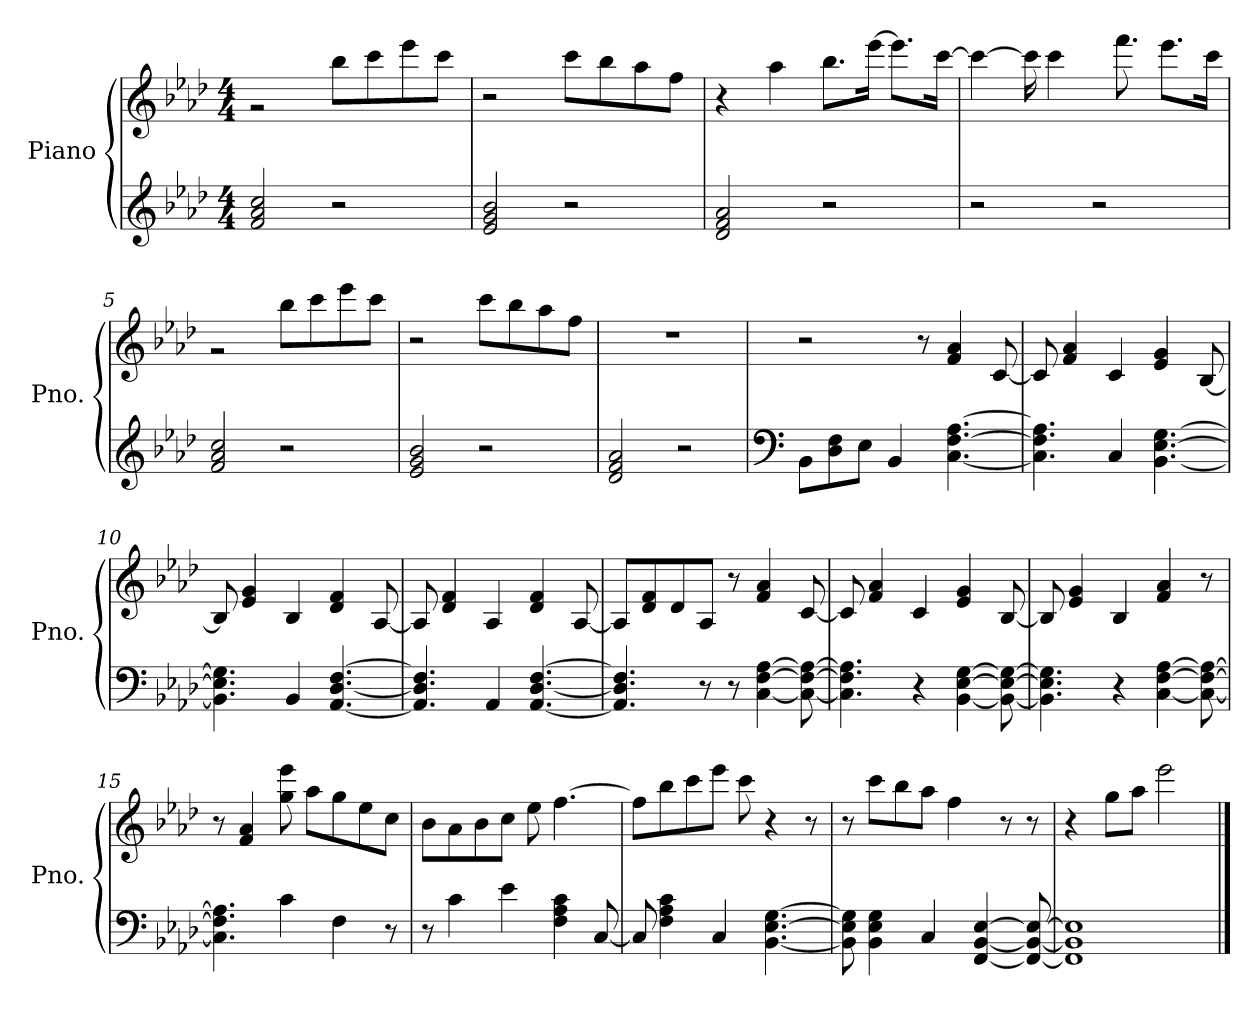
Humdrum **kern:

**kern	**kern
*part1	*part1
*staff2	*staff1
*I"Piano	*
*I'Pno.	*
*clefG2	*clefG2
*k[b-e-a-d-]	*k[b-e-a-d-]
*M4/4	*M4/4
*MM150	*MM150
=1	=1
2f/ 2a-/ 2cc/	2rg
2r	8bb-\L
.	8ccc\
.	8eee-\
.	8ccc\J
=2	=2
2e-/ 2g/ 2b-/	2r
2r	8ccc\L
.	8bb-\
.	8aa-\
.	8ff\J
=3	=3
2d-/ 2f/ 2a-/	4r
.	4aa-\
2r	8.bb-\L
.	[16eee-\Jk
.	8.eee-\L]
.	[16ccc\Jk
=4	=4
2r	4ccc\_
.	16ccc\]
.	4ccc\
2r	.
.	8.fff\
.	8.eee-\L
.	16ccc\Jk
=5	=5
2f/ 2a-/ 2cc/	2rg
2r	8bb-\L
.	8ccc\
.	8eee-\
.	8ccc\J
!!LO:LB:g=z
=6	=6
2e-/ 2g/ 2b-/	2r
2r	8ccc\L
.	8bb-\
.	8aa-\
.	8ff\J
=7	=7
2d-/ 2f/ 2a-/	1r
2r	.
=8	=8
*clefF4	*
8BB-\L	2r
8D-\ 8F\	.
8E-\J	.
4BB-/	.
.	8r
[4.C\ [4.F\ [4.A-\	4f/ 4a-/
.	[8c/
=9	=9
4.C\] 4.F\] 4.A-\]	8c/]
.	4f/ 4a-/
4C/	4c/
[4.BB-\ [4.E-\ [4.G\	4e-/ 4g/
.	[8B-/
=10	=10
4.BB-\] 4.E-\] 4.G\]	8B-/]
.	4e-/ 4g/
4BB-/	4B-/
[4.AA-/ [4.D-/ [4.F/	4d-/ 4f/
.	[8A-/
=11	=11
4.AA-/] 4.D-/] 4.F/]	8A-/]
.	4d-/ 4f/
4AA-/	4A-/
[4.AA-/ [4.D-/ [4.F/	4d-/ 4f/
.	[8A-/
!!LO:LB:g=z
=12	=12
4.AA-/] 4.D-/] 4.F/]	8A-/L]
.	8d-/ 8f/
.	8d-/
8r	8A-/J
8r	8r
[4C\ [4F\ [4A-\	4f/ 4a-/
8C\_ 8F\_ 8A-\_	[8c/
=13	=13
4.C\] 4.F\] 4.A-\]	8c/]
.	4f/ 4a-/
4r	4c/
[4BB-\ [4E-\ [4G\	4e-/ 4g/
8BB-\_ 8E-\_ 8G\_	[8B-/
=14	=14
4.BB-\] 4.E-\] 4.G\]	8B-/]
.	4e-/ 4g/
4r	4B-/
[4C\ [4F\ [4A-\	4f/ 4a-/
8C\_ 8F\_ 8A-\_	8r
=15	=15
4.C\] 4.F\] 4.A-\]	8r
.	4f/ 4a-/
4c\	8gg\ 8eee-\
.	8aa-\L
4F\	8gg\
.	8ee-\
8r	8cc\J
=16	=16
8r	8b-\L
4c\	8a-\
.	8b-\
4e-\	8cc\J
.	8ee-\
4F\ 4A-\ 4c\	[4.ff\
[8C/	.
!!LO:LB:g=z
=17	=17
8C/]	8ff\L]
4F\ 4A-\ 4c\	8bb-\
.	8ccc\
4C/	8eee-\J
.	8ccc\
[4.BB-\ [4.E-\ [4.G\	4r
.	8r
=18	=18
8BB-\] 8E-\] 8G\]	8r
4BB-\ 4E-\ 4G\	8ccc\L
.	8bb-\
4C/	8aa-\J
.	4ff\
[4FF/ [4BB-/ [4E-/	.
.	8r
8FF/_ 8BB-/_ 8E-/_	8r
=19	=19
1FF] 1BB-] 1E-]	4r
.	8gg\L
.	8aa-\J
.	2eee-\
==	==
*-	*-
